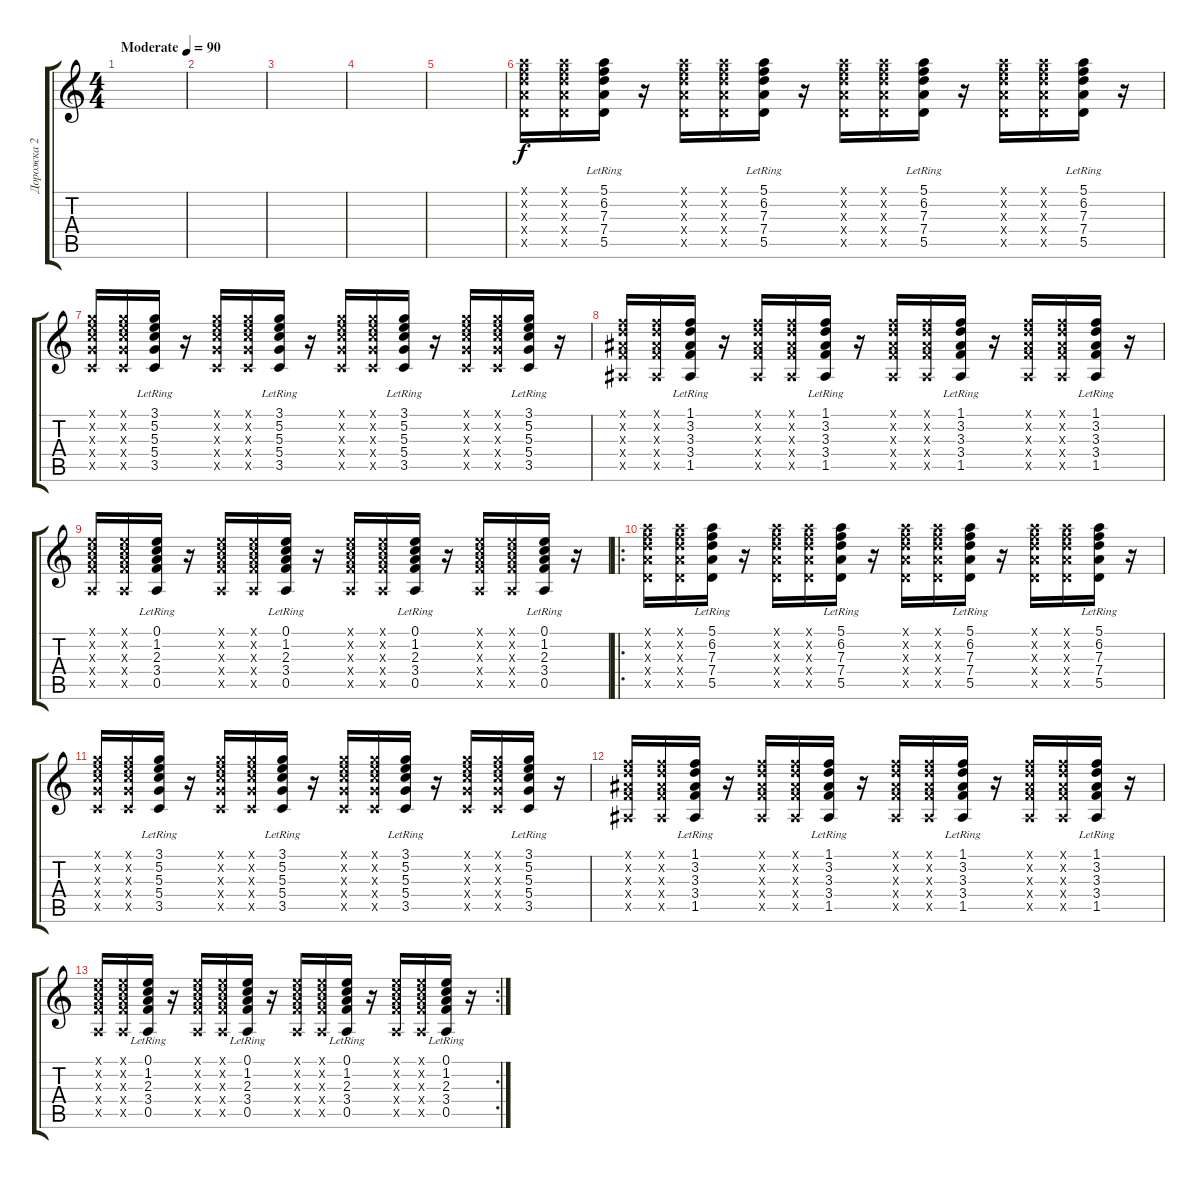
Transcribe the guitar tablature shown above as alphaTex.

\track ("Дорожка 2" "Дорожка 2") {instrument acousticguitarsteel}
\staff {score tabs}
\tuning (E4 B3 G3 D3 A2 E2) {hide}
\ts (4 4)
\tempo (90 "Moderate")
\clef g2
\ks c
|
|
|
|
|
(5.1{x} 6.2{x} 7.3{x} 7.4{x} 5.5{x}).16 (5.1{x} 6.2{x} 7.3{x} 7.4{x} 5.5{x}).16 (5.1{lr} 6.2{lr} 7.3{lr} 7.4{lr} 5.5{lr}).16 r.16 (5.1{x} 6.2{x} 7.3{x} 7.4{x} 5.5{x}).16 (5.1{x} 6.2{x} 7.3{x} 7.4{x} 5.5{x}).16 (5.1{lr} 6.2{lr} 7.3{lr} 7.4{lr} 5.5{lr}).16 r.16 (5.1{x} 6.2{x} 7.3{x} 7.4{x} 5.5{x}).16 (5.1{x} 6.2{x} 7.3{x} 7.4{x} 5.5{x}).16 (5.1{lr} 6.2{lr} 7.3{lr} 7.4{lr} 5.5{lr}).16 r.16 (5.1{x} 6.2{x} 7.3{x} 7.4{x} 5.5{x}).16 (5.1{x} 6.2{x} 7.3{x} 7.4{x} 5.5{x}).16 (5.1{lr} 6.2{lr} 7.3{lr} 7.4{lr} 5.5{lr}).16 r.16 |
(3.1{x} 5.2{x} 5.3{x} 5.4{x} 3.5{x}).16 (3.1{x} 5.2{x} 5.3{x} 5.4{x} 3.5{x}).16 (3.1{lr} 5.2{lr} 5.3{lr} 5.4{lr} 3.5{lr}).16 r.16 (3.1{x} 5.2{x} 5.3{x} 5.4{x} 3.5{x}).16 (3.1{x} 5.2{x} 5.3{x} 5.4{x} 3.5{x}).16 (3.1{lr} 5.2{lr} 5.3{lr} 5.4{lr} 3.5{lr}).16 r.16 (3.1{x} 5.2{x} 5.3{x} 5.4{x} 3.5{x}).16 (3.1{x} 5.2{x} 5.3{x} 5.4{x} 3.5{x}).16 (3.1{lr} 5.2{lr} 5.3{lr} 5.4{lr} 3.5{lr}).16 r.16 (3.1{x} 5.2{x} 5.3{x} 5.4{x} 3.5{x}).16 (3.1{x} 5.2{x} 5.3{x} 5.4{x} 3.5{x}).16 (3.1{lr} 5.2{lr} 5.3{lr} 5.4{lr} 3.5{lr}).16 r.16 |
(1.1{x} 3.2{x} 3.3{x} 3.4{x} 1.5{x}).16 (1.1{x} 3.2{x} 3.3{x} 3.4{x} 1.5{x}).16 (1.1{lr} 3.2{lr} 3.3{lr} 3.4{lr} 1.5{lr}).16 r.16 (1.1{x} 3.2{x} 3.3{x} 3.4{x} 1.5{x}).16 (1.1{x} 3.2{x} 3.3{x} 3.4{x} 1.5{x}).16 (1.1{lr} 3.2{lr} 3.3{lr} 3.4{lr} 1.5{lr}).16 r.16 (1.1{x} 3.2{x} 3.3{x} 3.4{x} 1.5{x}).16 (1.1{x} 3.2{x} 3.3{x} 3.4{x} 1.5{x}).16 (1.1{lr} 3.2{lr} 3.3{lr} 3.4{lr} 1.5{lr}).16 r.16 (1.1{x} 3.2{x} 3.3{x} 3.4{x} 1.5{x}).16 (1.1{x} 3.2{x} 3.3{x} 3.4{x} 1.5{x}).16 (1.1{lr} 3.2{lr} 3.3{lr} 3.4{lr} 1.5{lr}).16 r.16 |
(0.1{x} 1.2{x} 2.3{x} 3.4{x} 0.5{x}).16 (0.1{x} 1.2{x} 2.3{x} 3.4{x} 0.5{x}).16 (0.1{lr} 1.2{lr} 2.3{lr} 3.4{lr} 0.5{lr}).16 r.16 (0.1{x} 1.2{x} 2.3{x} 3.4{x} 0.5{x}).16 (0.1{x} 1.2{x} 2.3{x} 3.4{x} 0.5{x}).16 (0.1{lr} 1.2{lr} 2.3{lr} 3.4{lr} 0.5{lr}).16 r.16 (0.1{x} 1.2{x} 2.3{x} 3.4{x} 0.5{x}).16 (0.1{x} 1.2{x} 2.3{x} 3.4{x} 0.5{x}).16 (0.1{lr} 1.2{lr} 2.3{lr} 3.4{lr} 0.5{lr}).16 r.16 (0.1{x} 1.2{x} 2.3{x} 3.4{x} 0.5{x}).16 (0.1{x} 1.2{x} 2.3{x} 3.4{x} 0.5{x}).16 (0.1{lr} 1.2{lr} 2.3{lr} 3.4{lr} 0.5{lr}).16 r.16 |
\ro
(5.1{x} 6.2{x} 7.3{x} 7.4{x} 5.5{x}).16 (5.1{x} 6.2{x} 7.3{x} 7.4{x} 5.5{x}).16 (5.1{lr} 6.2{lr} 7.3{lr} 7.4{lr} 5.5{lr}).16 r.16 (5.1{x} 6.2{x} 7.3{x} 7.4{x} 5.5{x}).16 (5.1{x} 6.2{x} 7.3{x} 7.4{x} 5.5{x}).16 (5.1{lr} 6.2{lr} 7.3{lr} 7.4{lr} 5.5{lr}).16 r.16 (5.1{x} 6.2{x} 7.3{x} 7.4{x} 5.5{x}).16 (5.1{x} 6.2{x} 7.3{x} 7.4{x} 5.5{x}).16 (5.1{lr} 6.2{lr} 7.3{lr} 7.4{lr} 5.5{lr}).16 r.16 (5.1{x} 6.2{x} 7.3{x} 7.4{x} 5.5{x}).16 (5.1{x} 6.2{x} 7.3{x} 7.4{x} 5.5{x}).16 (5.1{lr} 6.2{lr} 7.3{lr} 7.4{lr} 5.5{lr}).16 r.16 |
(3.1{x} 5.2{x} 5.3{x} 5.4{x} 3.5{x}).16 (3.1{x} 5.2{x} 5.3{x} 5.4{x} 3.5{x}).16 (3.1{lr} 5.2{lr} 5.3{lr} 5.4{lr} 3.5{lr}).16 r.16 (3.1{x} 5.2{x} 5.3{x} 5.4{x} 3.5{x}).16 (3.1{x} 5.2{x} 5.3{x} 5.4{x} 3.5{x}).16 (3.1{lr} 5.2{lr} 5.3{lr} 5.4{lr} 3.5{lr}).16 r.16 (3.1{x} 5.2{x} 5.3{x} 5.4{x} 3.5{x}).16 (3.1{x} 5.2{x} 5.3{x} 5.4{x} 3.5{x}).16 (3.1{lr} 5.2{lr} 5.3{lr} 5.4{lr} 3.5{lr}).16 r.16 (3.1{x} 5.2{x} 5.3{x} 5.4{x} 3.5{x}).16 (3.1{x} 5.2{x} 5.3{x} 5.4{x} 3.5{x}).16 (3.1{lr} 5.2{lr} 5.3{lr} 5.4{lr} 3.5{lr}).16 r.16 |
(1.1{x} 3.2{x} 3.3{x} 3.4{x} 1.5{x}).16 (1.1{x} 3.2{x} 3.3{x} 3.4{x} 1.5{x}).16 (1.1{lr} 3.2{lr} 3.3{lr} 3.4{lr} 1.5{lr}).16 r.16 (1.1{x} 3.2{x} 3.3{x} 3.4{x} 1.5{x}).16 (1.1{x} 3.2{x} 3.3{x} 3.4{x} 1.5{x}).16 (1.1{lr} 3.2{lr} 3.3{lr} 3.4{lr} 1.5{lr}).16 r.16 (1.1{x} 3.2{x} 3.3{x} 3.4{x} 1.5{x}).16 (1.1{x} 3.2{x} 3.3{x} 3.4{x} 1.5{x}).16 (1.1{lr} 3.2{lr} 3.3{lr} 3.4{lr} 1.5{lr}).16 r.16 (1.1{x} 3.2{x} 3.3{x} 3.4{x} 1.5{x}).16 (1.1{x} 3.2{x} 3.3{x} 3.4{x} 1.5{x}).16 (1.1{lr} 3.2{lr} 3.3{lr} 3.4{lr} 1.5{lr}).16 r.16 |
\rc 2
(0.1{x} 1.2{x} 2.3{x} 3.4{x} 0.5{x}).16 (0.1{x} 1.2{x} 2.3{x} 3.4{x} 0.5{x}).16 (0.1{lr} 1.2{lr} 2.3{lr} 3.4{lr} 0.5{lr}).16 r.16 (0.1{x} 1.2{x} 2.3{x} 3.4{x} 0.5{x}).16 (0.1{x} 1.2{x} 2.3{x} 3.4{x} 0.5{x}).16 (0.1{lr} 1.2{lr} 2.3{lr} 3.4{lr} 0.5{lr}).16 r.16 (0.1{x} 1.2{x} 2.3{x} 3.4{x} 0.5{x}).16 (0.1{x} 1.2{x} 2.3{x} 3.4{x} 0.5{x}).16 (0.1{lr} 1.2{lr} 2.3{lr} 3.4{lr} 0.5{lr}).16 r.16 (0.1{x} 1.2{x} 2.3{x} 3.4{x} 0.5{x}).16 (0.1{x} 1.2{x} 2.3{x} 3.4{x} 0.5{x}).16 (0.1{lr} 1.2{lr} 2.3{lr} 3.4{lr} 0.5{lr}).16 r.16
